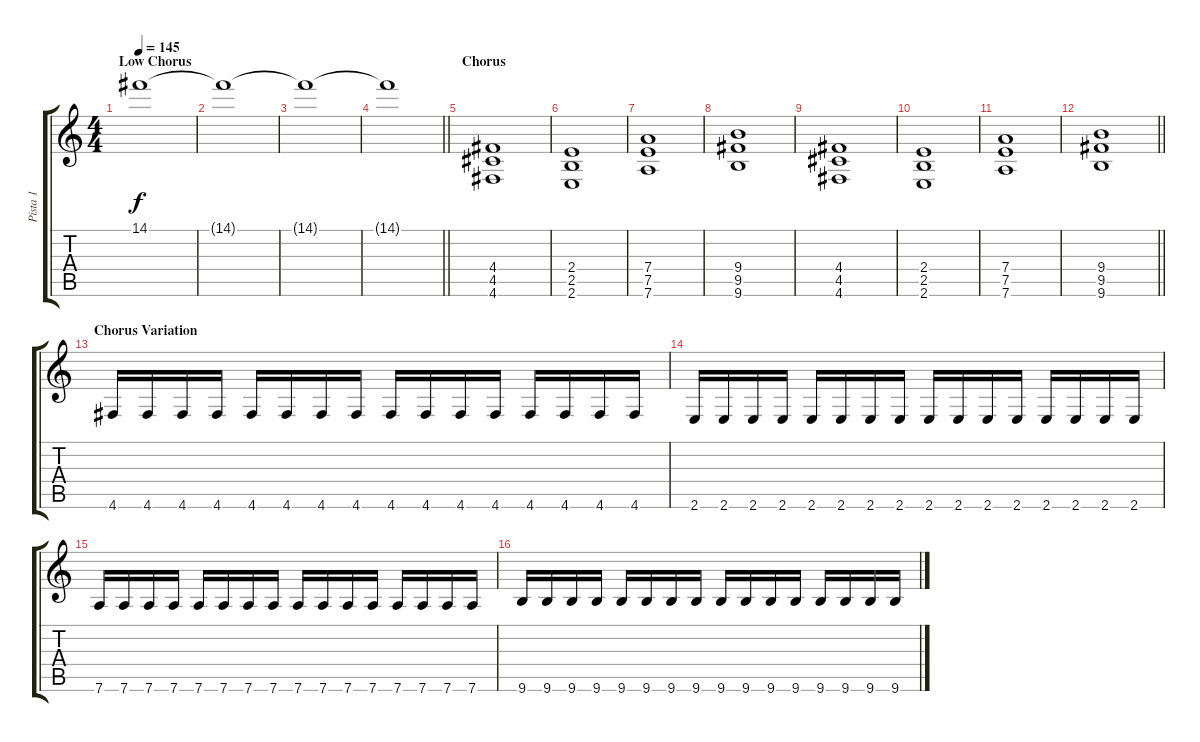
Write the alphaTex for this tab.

\track ("Pista 1" "Pista 1") {instrument distortionguitar}
\staff {score tabs}
\tuning (E4 B3 G3 D3 A2 D2) {hide}
\ts (4 4)
\section ("" "Low Chorus")
\tempo 145
\clef g2
\ks c
14.1.1{dy f} |
14.1{t}.1{volume 13} |
14.1{t}.1 |
\barLineRight lightlight
14.1{t}.1 |
\section ("" "Chorus")
(4.4 4.5 4.6).1 |
(2.4 2.5 2.6).1 |
(7.4 7.5 7.6).1 |
(9.4 9.5 9.6).1 |
(4.4 4.5 4.6).1 |
(2.4 2.5 2.6).1 |
(7.4 7.5 7.6).1 |
\barLineRight lightlight
(9.4 9.5 9.6).1 |
\section ("" "Chorus Variation")
4.6.16{volume 16} 4.6.16 4.6.16 4.6.16 4.6.16 4.6.16 4.6.16 4.6.16 4.6.16 4.6.16 4.6.16 4.6.16 4.6.16 4.6.16 4.6.16 4.6.16 |
2.6.16 2.6.16 2.6.16 2.6.16 2.6.16 2.6.16 2.6.16 2.6.16 2.6.16 2.6.16 2.6.16 2.6.16 2.6.16 2.6.16 2.6.16 2.6.16 |
7.6.16 7.6.16 7.6.16 7.6.16 7.6.16 7.6.16 7.6.16 7.6.16 7.6.16 7.6.16 7.6.16 7.6.16 7.6.16 7.6.16 7.6.16 7.6.16 |
9.6.16 9.6.16 9.6.16 9.6.16 9.6.16 9.6.16 9.6.16 9.6.16 9.6.16 9.6.16 9.6.16 9.6.16 9.6.16 9.6.16 9.6.16 9.6.16
